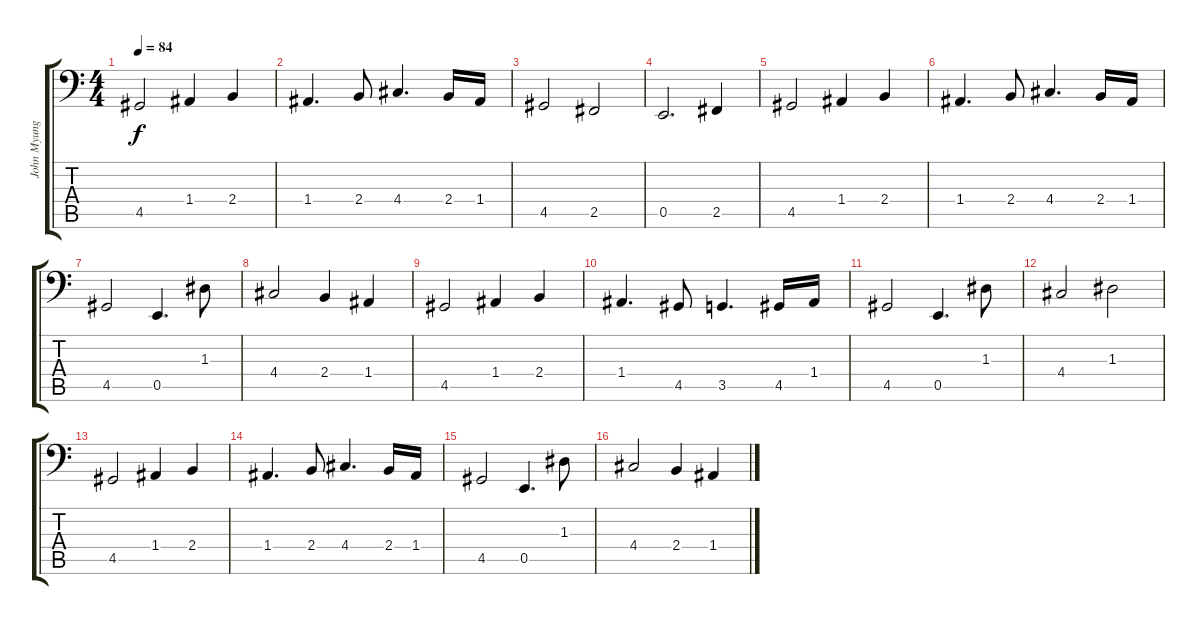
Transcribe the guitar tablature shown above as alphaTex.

\track ("John Myung" "John Myung") {instrument electricbassfinger}
\staff {score tabs}
\tuning (C3 G2 D2 A1 E1 B0) {hide}
\ts (4 4)
\tempo 84
\clef f4
\ks c
4.5.2{dy f} 1.4.4 2.4.4 |
1.4.4{d} 2.4.8 4.4.4{d} 2.4.16 1.4.16 |
4.5.2 2.5.2 |
0.5.2{d} 2.5.4 |
4.5.2 1.4.4 2.4.4 |
1.4.4{d} 2.4.8 4.4.4{d} 2.4.16 1.4.16 |
4.5.2 0.5.4{d} 1.3.8 |
4.4.2 2.4.4 1.4.4 |
4.5.2 1.4.4 2.4.4 |
1.4.4{d} 4.5.8 3.5.4{d} 4.5.16 1.4.16 |
4.5.2 0.5.4{d} 1.3.8 |
4.4.2 1.3.2 |
4.5.2 1.4.4 2.4.4 |
1.4.4{d} 2.4.8 4.4.4{d} 2.4.16 1.4.16 |
4.5.2 0.5.4{d} 1.3.8 |
4.4.2 2.4.4 1.4.4
